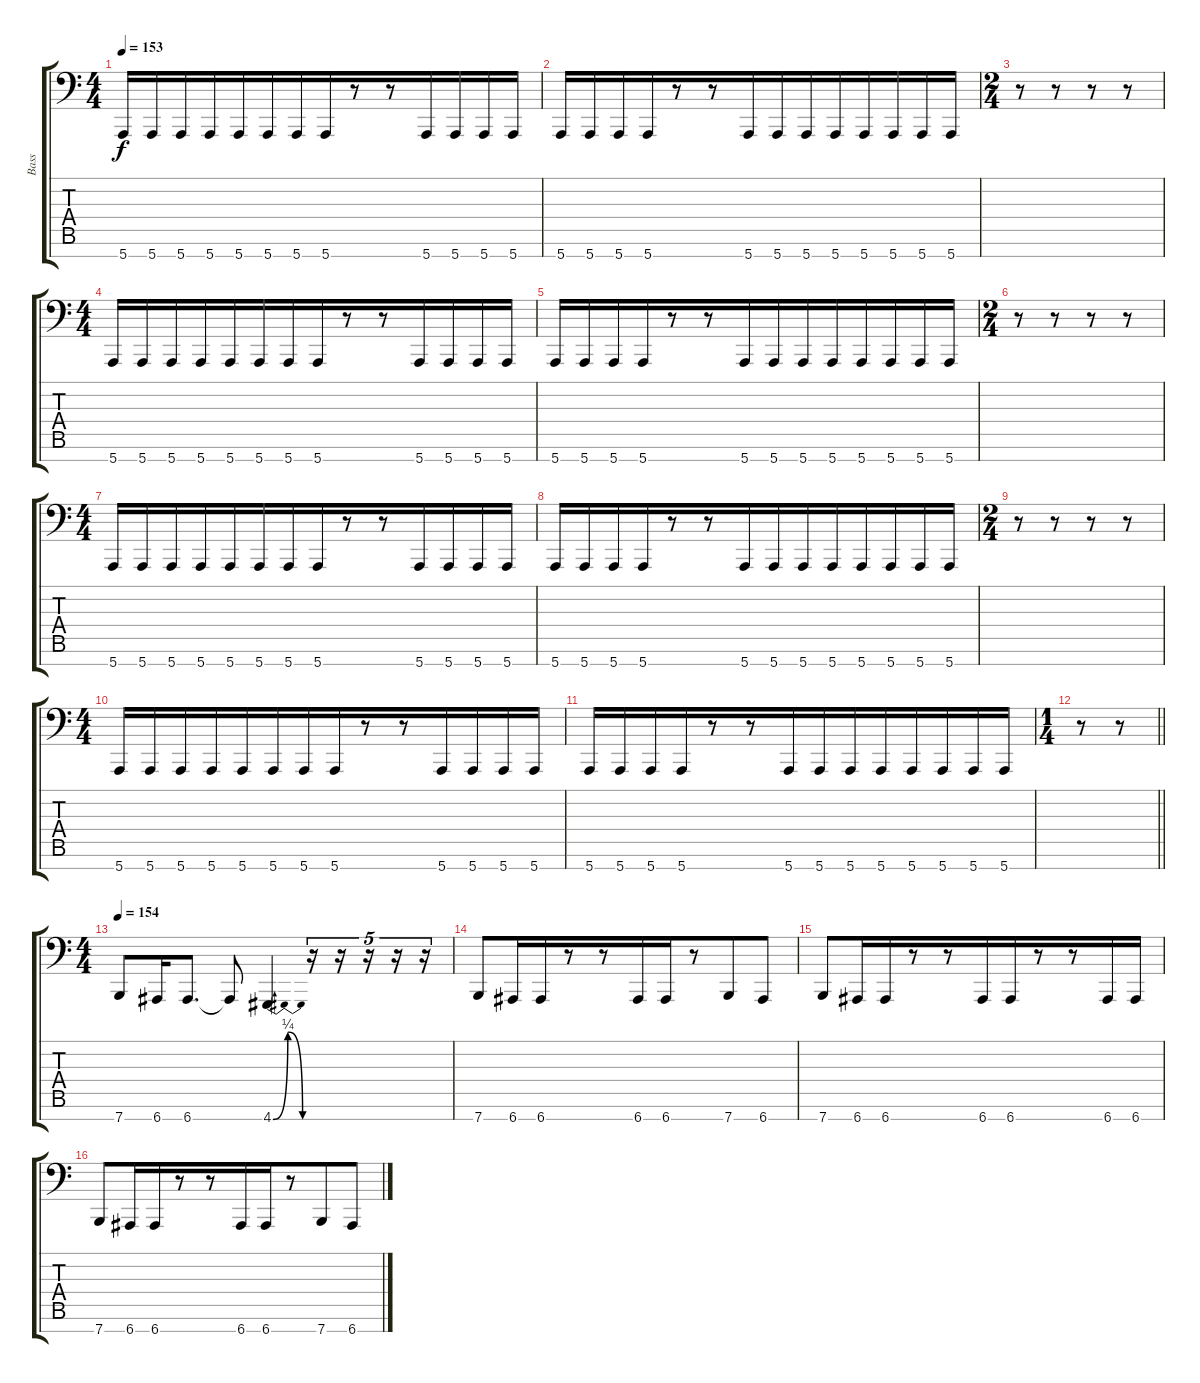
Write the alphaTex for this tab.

\track ("Bass" "Bass") {instrument electricbassfinger}
\staff {score tabs}
\tuning (B2 Gb2 E2 B1 E1 B0 E0) {hide}
\ts (4 4)
\section ("" "")
\tempo 153
\clef f4
\ks c
5.7.16{dy f beam merge} 5.7.16{beam merge} 5.7.16{beam merge} 5.7.16{beam merge} 5.7.16{beam merge} 5.7.16{beam merge} 5.7.16{beam merge} 5.7.16{beam merge} r.8 r.8{beam merge} 5.7.16 5.7.16 5.7.16 5.7.16 |
5.7.16 5.7.16 5.7.16{beam merge} 5.7.16{beam merge} r.8 r.8{beam merge} 5.7.16 5.7.16 5.7.16 5.7.16{beam merge} 5.7.16{beam merge} 5.7.16{beam merge} 5.7.16{beam merge} 5.7.16 |
\ts (2 4)
r.8 r.8{beam merge} r.8 r.8 |
\ts (4 4)
5.7.16{beam merge} 5.7.16{beam merge} 5.7.16{beam merge} 5.7.16{beam merge} 5.7.16{beam merge} 5.7.16{beam merge} 5.7.16{beam merge} 5.7.16{beam merge} r.8 r.8{beam merge} 5.7.16 5.7.16 5.7.16 5.7.16 |
5.7.16 5.7.16 5.7.16{beam merge} 5.7.16{beam merge} r.8 r.8{beam merge} 5.7.16 5.7.16 5.7.16 5.7.16{beam merge} 5.7.16{beam merge} 5.7.16{beam merge} 5.7.16{beam merge} 5.7.16 |
\ts (2 4)
r.8 r.8{beam merge} r.8 r.8 |
\ts (4 4)
5.7.16{beam merge} 5.7.16{beam merge} 5.7.16{beam merge} 5.7.16{beam merge} 5.7.16{beam merge} 5.7.16{beam merge} 5.7.16{beam merge} 5.7.16{beam merge} r.8 r.8{beam merge} 5.7.16 5.7.16 5.7.16 5.7.16 |
5.7.16 5.7.16 5.7.16{beam merge} 5.7.16{beam merge} r.8 r.8{beam merge} 5.7.16 5.7.16 5.7.16 5.7.16{beam merge} 5.7.16{beam merge} 5.7.16{beam merge} 5.7.16{beam merge} 5.7.16 |
\ts (2 4)
r.8 r.8{beam merge} r.8 r.8 |
\ts (4 4)
5.7.16{beam merge} 5.7.16{beam merge} 5.7.16{beam merge} 5.7.16{beam merge} 5.7.16{beam merge} 5.7.16{beam merge} 5.7.16{beam merge} 5.7.16{beam merge} r.8 r.8{beam merge} 5.7.16 5.7.16 5.7.16 5.7.16 |
5.7.16 5.7.16 5.7.16{beam merge} 5.7.16{beam merge} r.8 r.8{beam merge} 5.7.16 5.7.16 5.7.16 5.7.16{beam merge} 5.7.16{beam merge} 5.7.16{beam merge} 5.7.16{beam merge} 5.7.16 |
\ts (1 4)
\barLineRight lightlight
r.8 r.8 |
\ts (4 4)
\section ("" "")
\tempo 154
7.7.8 6.7.16{beam merge} 6.7.8{d} 6.7{t}.8 4.7{be (bendrelease 0 0 30 1 30 1 60 0)}.4 r.16{tu (5 4) beam merge} r.16{tu (5 4)} r.16{tu (5 4)} r.16{tu (5 4)} r.16{tu (5 4)} |
7.7.8 6.7.16{beam merge} 6.7.16{beam merge} r.8{beam merge} r.8{beam merge} 6.7.16{beam merge} 6.7.16{beam merge} r.8 7.7.8 6.7.8 |
7.7.8 6.7.16{beam merge} 6.7.16{beam merge} r.8{beam merge} r.8{beam merge} 6.7.16{beam merge} 6.7.16{beam merge} r.8 r.8 6.7.16{beam merge} 6.7.16 |
7.7.8 6.7.16{beam merge} 6.7.16{beam merge} r.8{beam merge} r.8{beam merge} 6.7.16{beam merge} 6.7.16{beam merge} r.8 7.7.8 6.7.8
